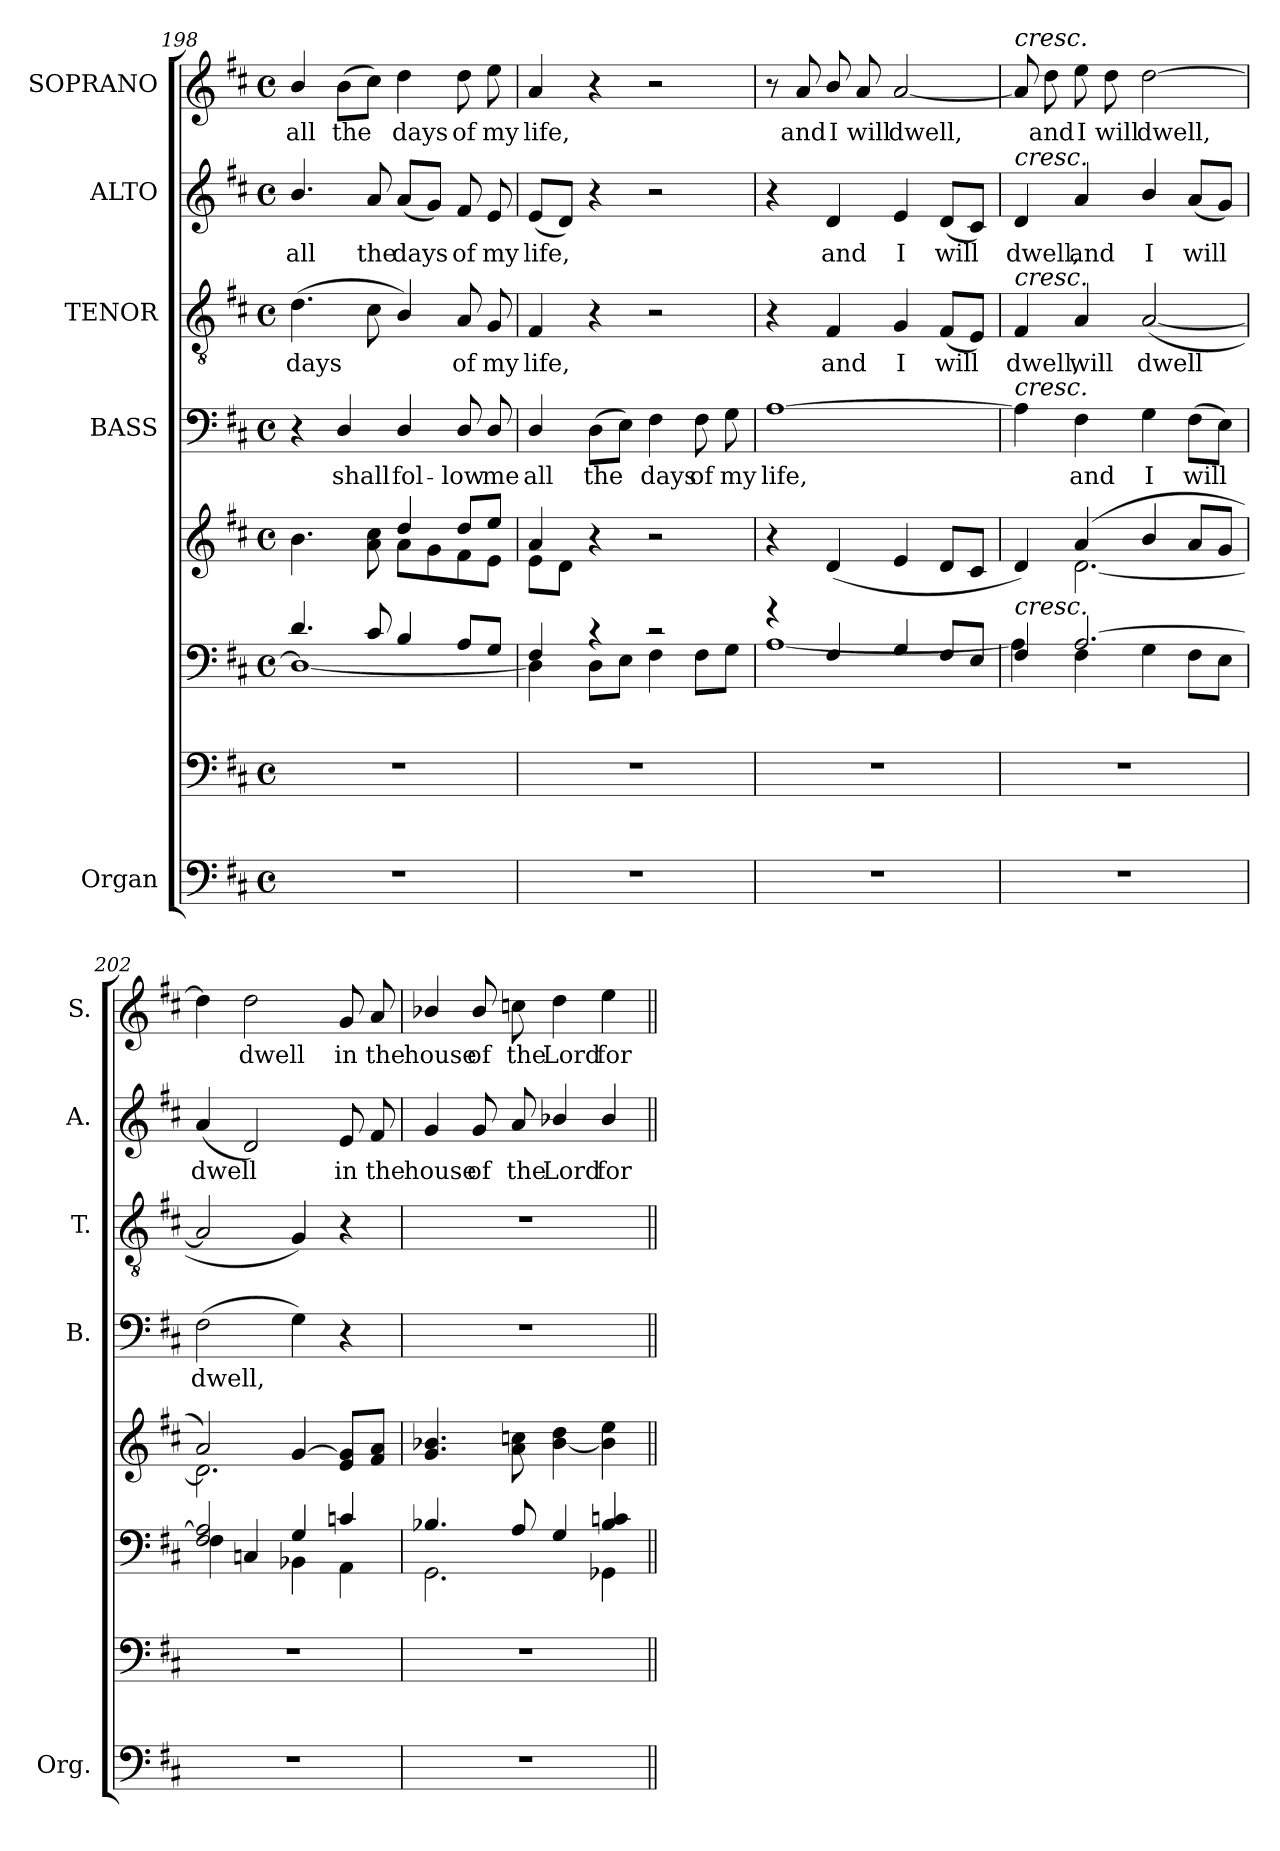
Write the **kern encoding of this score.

**kern	**kern	**kern	**kern	**kern	**text	**kern	**text	**kern	**text	**kern	**text
*part5	*part5	*part5	*part5	*part4	*part4	*part3	*part3	*part2	*part2	*part1	*part1
*staff8	*staff7	*staff6	*staff5	*staff4	*staff4	*staff3	*staff3	*staff2	*staff2	*staff1	*staff1
*I"Organ	*	*	*	*I"BASS	*	*I"TENOR	*	*I"ALTO	*	*I"SOPRANO	*
*I'Org.	*	*	*	*I'B.	*	*I'T.	*	*I'A.	*	*I'S.	*
!!LO:PB:g=z
*clefF4	*clefF4	*clefF4	*clefG2	*clefF4	*	*clefGv2	*	*clefG2	*	*clefG2	*
*	*	*	*	*	*	*ITrd7c12	*	*	*	*	*
*k[f#c#]	*k[f#c#]	*k[f#c#]	*k[f#c#]	*k[f#c#]	*	*k[f#c#]	*	*k[f#c#]	*	*k[f#c#]	*
*D:	*D:	*D:	*D:	*D:	*	*D:	*	*D:	*	*D:	*
*M4/4	*M4/4	*M4/4	*M4/4	*M4/4	*	*M4/4	*	*M4/4	*	*M4/4	*
*met(c)	*met(c)	*met(c)	*met(c)	*met(c)	*	*met(c)	*	*met(c)	*	*met(c)	*
=198	=198	=198	=198	=198	=198	=198	=198	=198	=198	=198	=198
*	*	*^	*^	*	*	*	*	*	*	*	*
!	!	!	!	!	!	!	!	!	!LO:LY:b:color=#000000	!	!	!	!
!	!	!	!	!	!	!	!	!	!	!	!LO:LY:b:color=#000000	!	!
!	!	!	!	!	!	!	!	!	!	!	!	!	!LO:LY:b:color=#000000
1r	1r	4.di/	1Di_	4.bi\	2ryy	4r	.	(4.Di\	days	4.bi/	all	4bi/	all
!	!	!	!	!	!	!	!LO:LY:b:color=#000000	!	!	!	!	!	!
!	!	!	!	!	!	!	!	!	!	!	!	!	!LO:LY:b:color=#000000
.	.	.	.	.	.	4Di/	shall	.	.	.	.	(8bi\L	the
!	!	!	!	!	!	!	!	!	!	!	!LO:LY:b:color=#000000	!	!
.	.	8c#i/	.	8ai\ 8cc#i	.	.	.	8C#i\	.	8ai/	the	8cc#i\J)	.
!	!	!	!	!	!	!	!LO:LY:b:color=#000000	!	!	!	!	!	!
!	!	!	!	!	!	!	!	!	!	!	!LO:LY:b:color=#000000	!	!
!	!	!	!	!	!	!	!	!	!	!	!	!	!LO:LY:b:color=#000000
.	.	4Bi/	.	4ddi/	8ai\L	4Di/	fol-	4BBi/)	.	(8ai/L	days	4ddi\	days
.	.	.	.	.	8gi\	.	.	.	.	8gi/J)	.	.	.
!	!	!	!	!	!	!	!LO:LY:b:color=#000000	!	!	!	!	!	!
!	!	!	!	!	!	!	!	!	!LO:LY:b:color=#000000	!	!	!	!
!	!	!	!	!	!	!	!	!	!	!	!LO:LY:b:color=#000000	!	!
!	!	!	!	!	!	!	!	!	!	!	!	!	!LO:LY:b:color=#000000
.	.	8Ai/L	.	8ddi/L	8f#i\	8Di/	-low	8AAi/	of	8f#i/	of	8ddi\	of
!	!	!	!	!	!	!	!LO:LY:b:color=#000000	!	!	!	!	!	!
!	!	!	!	!	!	!	!	!	!LO:LY:b:color=#000000	!	!	!	!
!	!	!	!	!	!	!	!	!	!	!	!LO:LY:b:color=#000000	!	!
!	!	!	!	!	!	!	!	!	!	!	!	!	!LO:LY:b:color=#000000
.	.	8Gi/J	.	8eei/J	8ei\J	8Di/	me	8GGi/	my	8ei/	my	8eei\	my
=199	=199	=199	=199	=199	=199	=199	=199	=199	=199	=199	=199	=199	=199
!	!	!	!	!	!	!	!LO:LY:b:color=#000000	!	!	!	!	!	!
!	!	!	!	!	!	!	!	!	!LO:LY:b:color=#000000	!	!	!	!
!	!	!	!	!	!	!	!	!	!	!	!LO:LY:b:color=#000000	!	!
!	!	!	!	!	!	!	!	!	!	!	!	!	!LO:LY:b:color=#000000
1r	1r	4F#i/	4Di\]	4ai/	8ei\L	4Di/	all	4FF#i/	life,	(8ei/L	life,	4ai/	life,
.	.	.	.	.	8di\J	.	.	.	.	8di/J)	.	.	.
!	!	!	!	!	!	!	!LO:LY:b:color=#000000	!	!	!	!	!	!
.	.	4r	8Di\L	4r	4ryy	(8Di\L	the	4r	.	4r	.	4r	.
.	.	.	8Ei\J	.	.	8Ei\J)	.	.	.	.	.	.	.
!	!	!	!	!	!	!	!LO:LY:b:color=#000000	!	!	!	!	!	!
.	.	2r	4F#i\	2r	2ryy	4F#i\	days	2r	.	2r	.	2r	.
!	!	!	!	!	!	!	!LO:LY:b:color=#000000	!	!	!	!	!	!
.	.	.	8F#i\L	.	.	8F#i\	of	.	.	.	.	.	.
!	!	!	!	!	!	!	!LO:LY:b:color=#000000	!	!	!	!	!	!
.	.	.	8Gi\J	.	.	8Gi\	my	.	.	.	.	.	.
*	*	*	*	*v	*v	*	*	*	*	*	*	*	*
=200	=200	=200	=200	=200	=200	=200	=200	=200	=200	=200	=200	=200
!	!	!	!	!	!	!LO:LY:b:color=#000000	!	!	!	!	!	!
1r	1r	4r	[1Ai	4r	[1Ai	life,	4r	.	4r	.	8r	.
!	!	!	!	!	!	!	!	!	!	!	!	!LO:LY:b:color=#000000
.	.	.	.	.	.	.	.	.	.	.	8ai/	and
!	!	!	!	!	!	!	!	!LO:LY:b:color=#000000	!	!	!	!
!	!	!	!	!	!	!	!	!	!	!LO:LY:b:color=#000000	!	!
!	!	!	!	!	!	!	!	!	!	!	!	!LO:LY:b:color=#000000
.	.	4F#i/	.	(4di/	.	.	4FF#i/	and	4di/	and	8bi/	I
!	!	!	!	!	!	!	!	!	!	!	!	!LO:LY:b:color=#000000
.	.	.	.	.	.	.	.	.	.	.	8ai/	will
!	!	!	!	!	!	!	!	!LO:LY:b:color=#000000	!	!	!	!
!	!	!	!	!	!	!	!	!	!	!LO:LY:b:color=#000000	!	!
!	!	!	!	!	!	!	!	!	!	!	!	!LO:LY:b:color=#000000
.	.	4Gi/	.	4ei/	.	.	4GGi/	I	4ei/	I	[2ai/	dwell,
!	!	!	!	!	!	!	!	!LO:LY:b:color=#000000	!	!	!	!
!	!	!	!	!	!	!	!	!	!	!LO:LY:b:color=#000000	!	!
.	.	8F#i/L	.	8di/L	.	.	(8FF#i/L	will	(8di/L	will	.	.
.	.	8Ei/J	.	8c#i/J	.	.	8EEi/J)	.	8c#i/J)	.	.	.
=201	=201	=201	=201	=201	=201	=201	=201	=201	=201	=201	=201	=201
*	*	*	*	*^	*	*	*	*	*	*	*	*
!	!	!	!	!	!	!	!	!	!LO:LY:b:color=#000000	!	!	!	!
!	!	!	!	!	!	!	!	!	!	!	!	!LO:TX:a:i:t=cresc.	!
!	!	!	!	!	!	!	!	!	!	!LO:TX:a:i:t=cresc.	!	!	!
!	!	!	!	!	!	!	!	!LO:TX:a:i:t=cresc.	!	!	!	!	!
!	!	!	!	!	!	!LO:TX:a:i:t=cresc.	!	!	!	!	!	!	!
!	!	!LO:TX:a:i:t=cresc.	!	!	!	!	!	!	!	!	!	!	!
!	!	!	!	!	!	!	!	!	!	!	!LO:LY:b:color=#000000	!	!
1r	1r	4F#i/	4Ai\]	4di/)	4ryy	4Ai\]	.	4FF#i/	dwell,	4di/	dwell,	8ai/]	.
!	!	!	!	!	!	!	!	!	!	!	!	!	!LO:LY:b:color=#000000
.	.	.	.	.	.	.	.	.	.	.	.	8ddi\	and
!	!	!	!	!	!	!	!LO:LY:b:color=#000000	!	!	!	!	!	!
!	!	!	!	!	!	!	!	!	!LO:LY:b:color=#000000	!	!	!	!
!	!	!	!	!	!	!	!	!	!	!	!LO:LY:b:color=#000000	!	!
!	!	!	!	!	!	!	!	!	!	!	!	!	!LO:LY:b:color=#000000
.	.	[2.Ai/	4F#i\	(4ai/	[2.di\	4F#i\	and	4AAi/	will	4ai/	and	8eei\	I
!	!	!	!	!	!	!	!	!	!	!	!	!	!LO:LY:b:color=#000000
.	.	.	.	.	.	.	.	.	.	.	.	8ddi\	will
!	!	!	!	!	!	!	!LO:LY:b:color=#000000	!	!	!	!	!	!
!	!	!	!	!	!	!	!	!	!LO:LY:b:color=#000000	!	!	!	!
!	!	!	!	!	!	!	!	!	!	!	!LO:LY:b:color=#000000	!	!
!	!	!	!	!	!	!	!	!	!	!	!	!	!LO:LY:b:color=#000000
.	.	.	4Gi\	4bi/	.	4Gi\	I	([2AAi/	dwell	4bi/	I	[2ddi\	dwell,
!	!	!	!	!	!	!	!LO:LY:b:color=#000000	!	!	!	!	!	!
!	!	!	!	!	!	!	!	!	!	!	!LO:LY:b:color=#000000	!	!
.	.	.	8F#i\L	8ai/L	.	(8F#i\L	will	.	.	(8ai/L	will	.	.
.	.	.	8Ei\J	8gi/J	.	8Ei\J)	.	.	.	8gi/J)	.	.	.
=202	=202	=202	=202	=202	=202	=202	=202	=202	=202	=202	=202	=202	=202
!	!	!	!	!	!	!	!LO:LY:b:color=#000000	!	!	!	!	!	!
!	!	!	!	!	!	!	!	!	!	!	!LO:LY:b:color=#000000	!	!
1r	1r	2F#i/ 2Ai]	4F#i\	2ai/)	2.di\]	(2F#i\	dwell,	2AAi/]	.	(4ai/	dwell	4ddi\]	.
!	!	!	!	!	!	!	!	!	!	!	!	!	!LO:LY:b:color=#000000
.	.	.	4Cni/	.	.	.	.	.	.	2di/)	.	2ddi\	dwell
.	.	4Gi/	4BB-Xi\	[4gi/	.	4Gi\)	.	4GGi/)	.	.	.	.	.
!	!	!	!	!	!	!	!	!	!	!	!LO:LY:b:color=#000000	!	!
!	!	!	!	!	!	!	!	!	!	!	!	!	!LO:LY:b:color=#000000
.	.	4cni/	4AAi\	8ei/ 8gi]L	4ryy	4r	.	4r	.	8ei/	in	8gi/	in
!	!	!	!	!	!	!	!	!	!	!	!LO:LY:b:color=#000000	!	!
!	!	!	!	!	!	!	!	!	!	!	!	!	!LO:LY:b:color=#000000
.	.	.	.	8f#i/ 8aiJ	.	.	.	.	.	8f#i/	the	8ai/	the
*	*	*	*	*v	*v	*	*	*	*	*	*	*	*
!!LO:LB:g=z
=203	=203	=203	=203	=203	=203	=203	=203	=203	=203	=203	=203	=203
!	!	!	!	!	!	!	!	!	!	!LO:LY:b:color=#000000	!	!
!	!	!	!	!	!	!	!	!	!	!	!	!LO:LY:b:color=#000000
1r	1r	4.B-Xi/	2.GGi\	4.gi/ 4.b-Xi	1r	.	1r	.	4gi/	house	4b-Xi/	house
!	!	!	!	!	!	!	!	!	!	!LO:LY:b:color=#000000	!	!
!	!	!	!	!	!	!	!	!	!	!	!	!LO:LY:b:color=#000000
.	.	.	.	.	.	.	.	.	8gi/	of	8b-i/	of
!	!	!	!	!	!	!	!	!	!	!LO:LY:b:color=#000000	!	!
!	!	!	!	!	!	!	!	!	!	!	!	!LO:LY:b:color=#000000
.	.	8Ai/	.	8ai\ 8ccni	.	.	.	.	8ai/	the	8ccni\	the
!	!	!	!	!	!	!	!	!	!	!LO:LY:b:color=#000000	!	!
!	!	!	!	!	!	!	!	!	!	!	!	!LO:LY:b:color=#000000
.	.	4Gi/	.	[4b-i\ 4ddi	.	.	.	.	4b-Xi/	Lord	4ddi\	Lord
!	!	!	!	!	!	!	!	!	!	!LO:LY:b:color=#000000	!	!
!	!	!	!	!	!	!	!	!	!	!	!	!LO:LY:b:color=#000000
.	.	4B-i/ 4cni	4GG-Xi\	4b-i\] 4eei	.	.	.	.	4b-i/	for	4eei\	for
*	*	*v	*v	*	*	*	*	*	*	*	*	*
=||	=||	=||	=||	=||	=||	=||	=||	=||	=||	=||	=||
*-	*-	*-	*-	*-	*-	*-	*-	*-	*-	*-	*-
